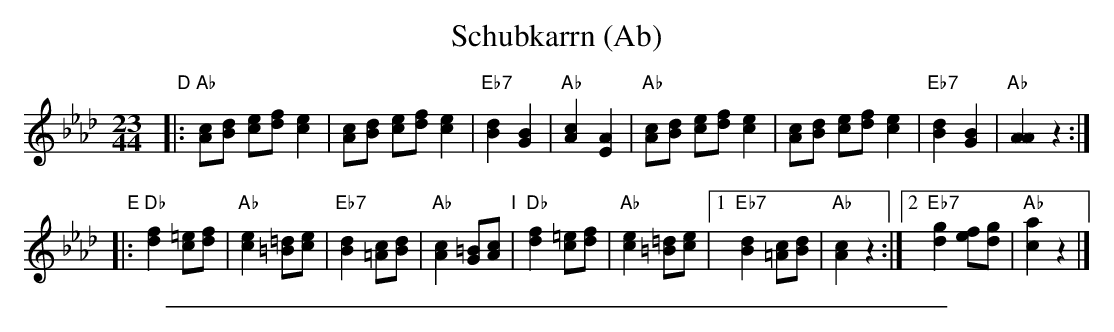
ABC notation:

X:1
T: Schubkarrn (Ab)
M: 23/44
L: 1/8
K: Ab
"D"\
|: "Ab"[cA][dB] [ec][fd] [e2c2] | [cA][dB] [ec][fd] [e2c2] \
| "Eb7"[d2B2] [B2G2] | "Ab"[c2A2] [A2E2] \
|  "Ab"[cA][dB] [ec][fd] [e2c2] | [cA][dB] [ec][fd] [e2c2] \
| "Eb7"[d2B2] [B2G2] |  "Ab"[A2A2] z2 :|
"E"\
|:"Db"[f2d2] [=ec][fd] | "Ab"[e2c2] [=d=B][ec] \
| "Eb7"[d2B2] [c=A][dB] | "Ab"[c2A2] [=BG][cA] \
"I"\
| "Db"[f2d2] [=ec][fd] | "Ab"[e2c2] [=d=B][ec] \
|1 "Eb7"[d2B2] [c=A][dB] | "Ab"[c2A2] z2 \
:|2  "Eb7"[g2d2] [fe][gd] | "Ab"[a2c2] z2 |]
